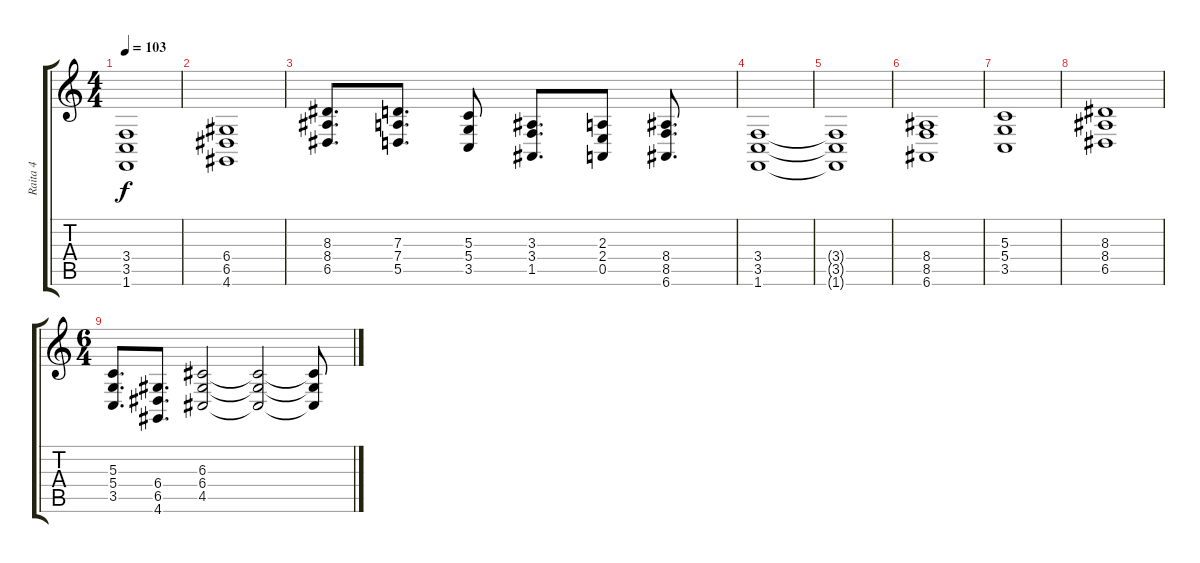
\track ("Raita 4" "Raita 4") {instrument stringensemble1}
\staff {score tabs}
\tuning (E4 B3 G3 D3 A2 E2) {hide}
\ts (4 4)
\tempo 103
\clef g2
\ks c
(3.4{t} 3.5{t} 1.6{t}).1{dy f} |
(6.4 6.5 4.6).1 |
(8.3 8.4 6.5).8{d} (7.3 7.4 5.5).8{d} (5.3 5.4 3.5).8 (3.3 3.4 1.5).8{d} (2.3 2.4 0.5).8 (8.4 8.5 6.6).8{d} |
(3.4 3.5 1.6).1 |
(3.4{t} 3.5{t} 1.6{t}).1 |
(8.4 8.5 6.6).1 |
(5.3 5.4 3.5).1 |
(8.3 8.4 6.5).1 |
\ts (6 4)
(5.3 5.4 3.5).8{d} (6.4 6.5 4.6).8{d} (6.3 6.4 4.5).2 (6.3{t} 6.4{t} 4.5{t}).2 (6.3{t} 6.4{t} 4.5{t}).8
